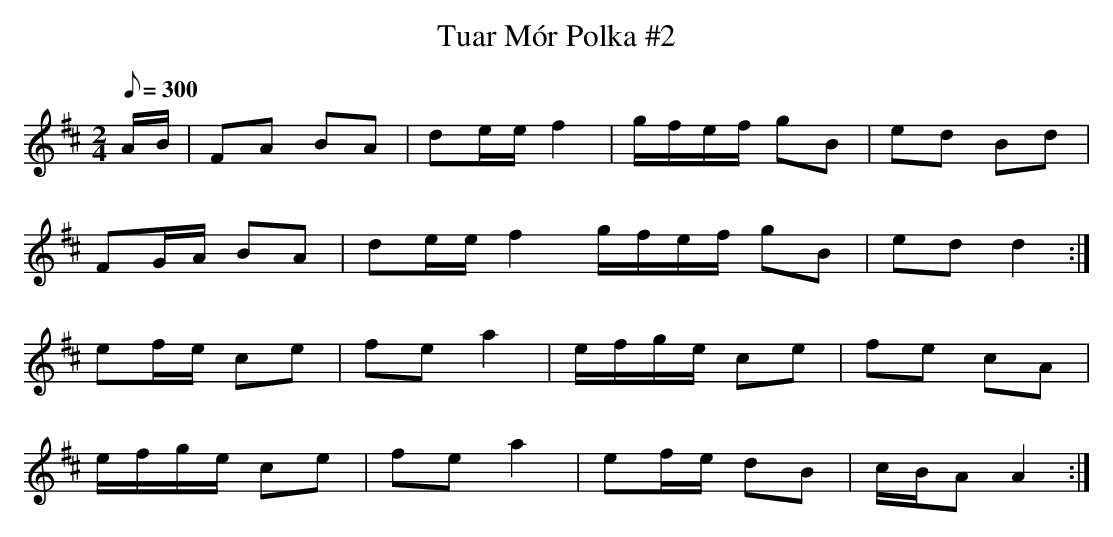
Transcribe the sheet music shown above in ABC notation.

X:1
T: Tuar Mór Polka #2
L: 1/8
M: 2/4
Q: 300
K: D
A/B/|FA BA|de/e/ f2|g/f/e/f/ gB|ed Bd|
FG/A/ BA|de/e/ f2 g/f/e/f/ gB|ed d2 :|
ef/e/ ce|fe a2|e/f/g/e/ ce|fe cA|
e/f/g/e/ ce|fe a2|ef/e/ dB|c/B/A A2 :|
